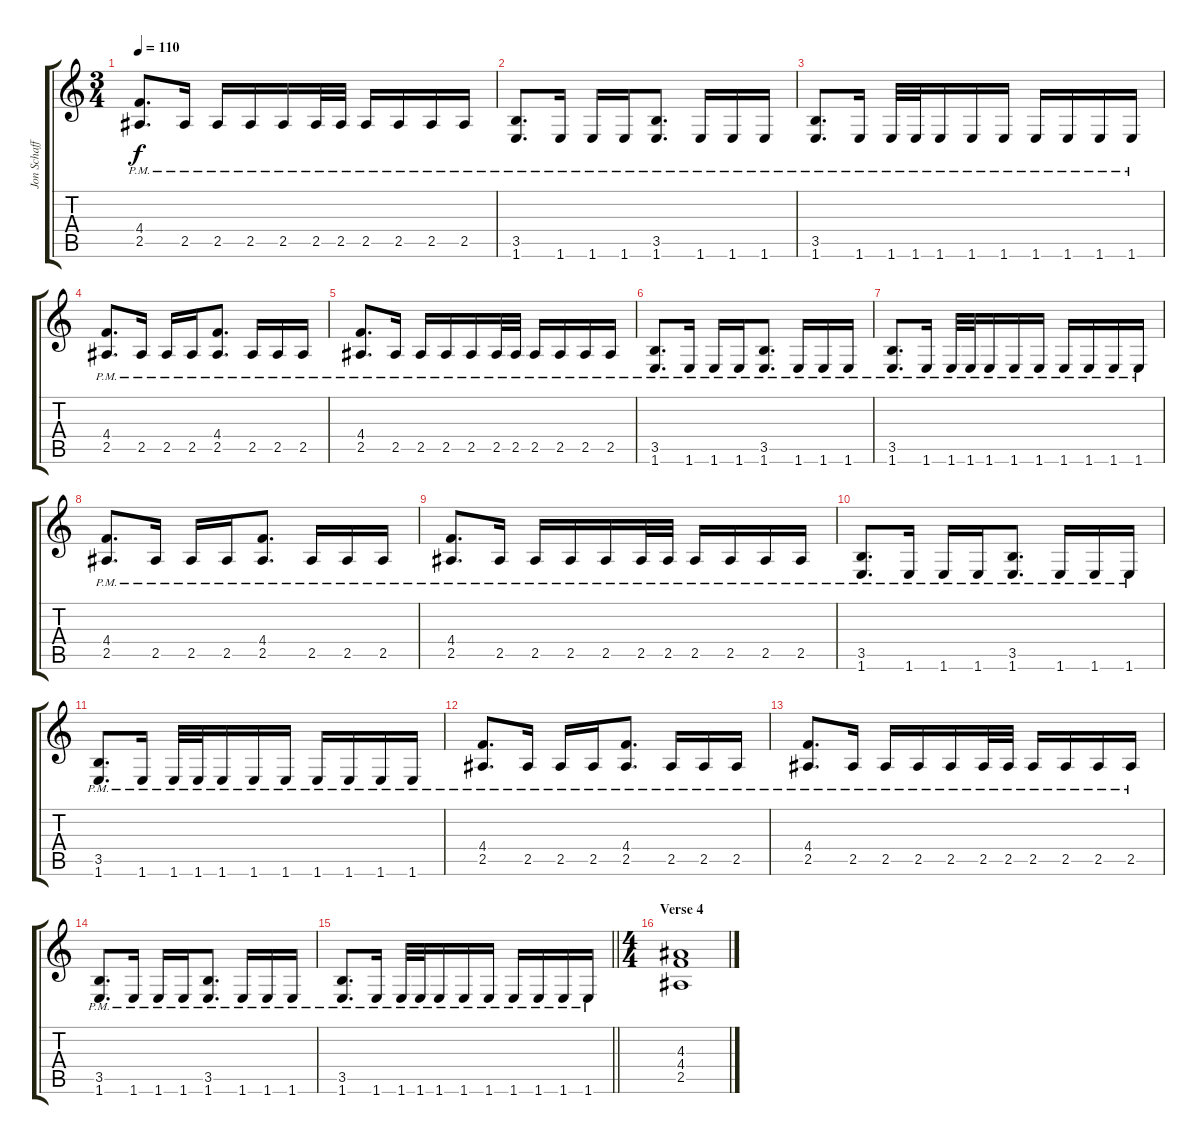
\track ("Jon Schaffer" "Jon Schaff") {instrument distortionguitar}
\staff {score tabs}
\tuning (Eb4 Bb3 Gb3 Db3 Ab2 Eb2) {hide}
\ts (3 4)
\tempo 110
\clef g2
\ks c
(4.4{pm} 2.5{pm}).8{d dy f} 2.5{pm}.16 2.5{pm}.16 2.5{pm}.16 2.5{pm}.16 2.5{pm}.32 2.5{pm}.32 2.5{pm}.16 2.5{pm}.16 2.5{pm}.16 2.5{pm}.16 |
(3.5{pm} 1.6{pm}).8{d} 1.6{pm}.16 1.6{pm}.16 1.6{pm}.16 (3.5{pm} 1.6{pm}).8{d} 1.6{pm}.16 1.6{pm}.16 1.6{pm}.16 |
(3.5{pm} 1.6{pm}).8{d} 1.6{pm}.16 1.6{pm}.32 1.6{pm}.32 1.6{pm}.16 1.6{pm}.16 1.6{pm}.16 1.6{pm}.16 1.6{pm}.16 1.6{pm}.16 1.6{pm}.16 |
(4.4{pm} 2.5{pm}).8{d} 2.5{pm}.16 2.5{pm}.16 2.5{pm}.16 (4.4{pm} 2.5{pm}).8{d} 2.5{pm}.16 2.5{pm}.16 2.5{pm}.16 |
(4.4{pm} 2.5{pm}).8{d} 2.5{pm}.16 2.5{pm}.16 2.5{pm}.16 2.5{pm}.16 2.5{pm}.32 2.5{pm}.32 2.5{pm}.16 2.5{pm}.16 2.5{pm}.16 2.5{pm}.16 |
(3.5{pm} 1.6{pm}).8{d} 1.6{pm}.16 1.6{pm}.16 1.6{pm}.16 (3.5{pm} 1.6{pm}).8{d} 1.6{pm}.16 1.6{pm}.16 1.6{pm}.16 |
(3.5{pm} 1.6{pm}).8{d} 1.6{pm}.16 1.6{pm}.32 1.6{pm}.32 1.6{pm}.16 1.6{pm}.16 1.6{pm}.16 1.6{pm}.16 1.6{pm}.16 1.6{pm}.16 1.6{pm}.16 |
(4.4{pm} 2.5{pm}).8{d} 2.5{pm}.16 2.5{pm}.16 2.5{pm}.16 (4.4{pm} 2.5{pm}).8{d} 2.5{pm}.16 2.5{pm}.16 2.5{pm}.16 |
(4.4{pm} 2.5{pm}).8{d} 2.5{pm}.16 2.5{pm}.16 2.5{pm}.16 2.5{pm}.16 2.5{pm}.32 2.5{pm}.32 2.5{pm}.16 2.5{pm}.16 2.5{pm}.16 2.5{pm}.16 |
(3.5{pm} 1.6{pm}).8{d} 1.6{pm}.16 1.6{pm}.16 1.6{pm}.16 (3.5{pm} 1.6{pm}).8{d} 1.6{pm}.16 1.6{pm}.16 1.6{pm}.16 |
(3.5{pm} 1.6{pm}).8{d} 1.6{pm}.16 1.6{pm}.32 1.6{pm}.32 1.6{pm}.16 1.6{pm}.16 1.6{pm}.16 1.6{pm}.16 1.6{pm}.16 1.6{pm}.16 1.6{pm}.16 |
(4.4{pm} 2.5{pm}).8{d} 2.5{pm}.16 2.5{pm}.16 2.5{pm}.16 (4.4{pm} 2.5{pm}).8{d} 2.5{pm}.16 2.5{pm}.16 2.5{pm}.16 |
(4.4{pm} 2.5{pm}).8{d} 2.5{pm}.16 2.5{pm}.16 2.5{pm}.16 2.5{pm}.16 2.5{pm}.32 2.5{pm}.32 2.5{pm}.16 2.5{pm}.16 2.5{pm}.16 2.5{pm}.16 |
(3.5{pm} 1.6{pm}).8{d} 1.6{pm}.16 1.6{pm}.16 1.6{pm}.16 (3.5{pm} 1.6{pm}).8{d} 1.6{pm}.16 1.6{pm}.16 1.6{pm}.16 |
\barLineRight lightlight
(3.5{pm} 1.6{pm}).8{d} 1.6{pm}.16 1.6{pm}.32 1.6{pm}.32 1.6{pm}.16 1.6{pm}.16 1.6{pm}.16 1.6{pm}.16 1.6{pm}.16 1.6{pm}.16 1.6{pm}.16 |
\ts (4 4)
\section ("" "Verse 4")
(4.3 4.4 2.5).1
